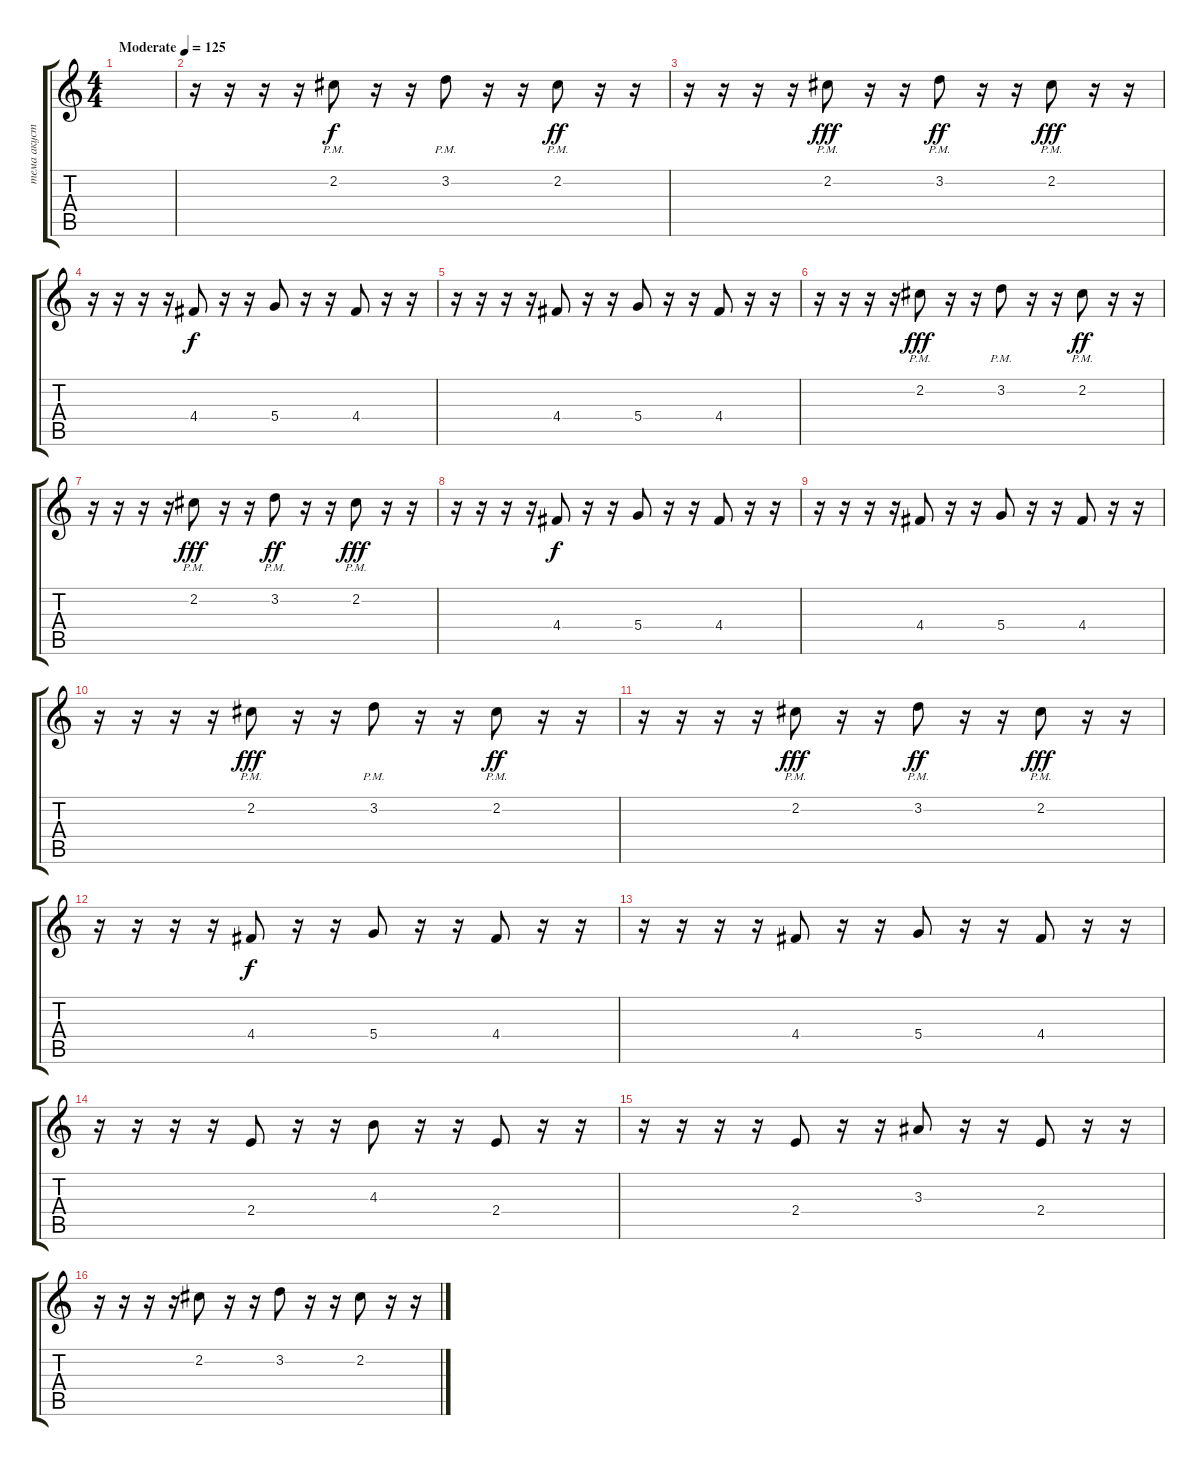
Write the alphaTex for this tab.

\track ("тема акустика" "тема акуст") {instrument electricguitarclean}
\staff {score tabs}
\tuning (E4 B3 G3 D3 A2 E2) {hide}
\ts (4 4)
\tempo (125 "Moderate")
\clef g2
\ks c
|
r.16 r.16 r.16 r.16 2.2{pm}.8 r.16 r.16 3.2{pm}.8 r.16 r.16 2.2{pm}.8{dy ff} r.16 r.16 |
r.16 r.16 r.16 r.16 2.2{pm}.8{dy fff} r.16 r.16 3.2{pm}.8{dy ff} r.16 r.16 2.2{pm}.8{dy fff} r.16 r.16 |
r.16 r.16 r.16 r.16 4.4.8{dy f} r.16 r.16 5.4.8 r.16 r.16 4.4.8 r.16 r.16 |
r.16 r.16 r.16 r.16 4.4.8 r.16 r.16 5.4.8 r.16 r.16 4.4.8 r.16 r.16 |
r.16 r.16 r.16 r.16 2.2{pm}.8{dy fff} r.16 r.16 3.2{pm}.8 r.16 r.16 2.2{pm}.8{dy ff} r.16 r.16 |
r.16 r.16 r.16 r.16 2.2{pm}.8{dy fff} r.16 r.16 3.2{pm}.8{dy ff} r.16 r.16 2.2{pm}.8{dy fff} r.16 r.16 |
r.16 r.16 r.16 r.16 4.4.8{dy f} r.16 r.16 5.4.8 r.16 r.16 4.4.8 r.16 r.16 |
r.16 r.16 r.16 r.16 4.4.8 r.16 r.16 5.4.8 r.16 r.16 4.4.8 r.16 r.16 |
r.16 r.16 r.16 r.16 2.2{pm}.8{dy fff} r.16 r.16 3.2{pm}.8 r.16 r.16 2.2{pm}.8{dy ff} r.16 r.16 |
r.16 r.16 r.16 r.16 2.2{pm}.8{dy fff} r.16 r.16 3.2{pm}.8{dy ff} r.16 r.16 2.2{pm}.8{dy fff} r.16 r.16 |
r.16 r.16 r.16 r.16 4.4.8{dy f} r.16 r.16 5.4.8 r.16 r.16 4.4.8 r.16 r.16 |
r.16 r.16 r.16 r.16 4.4.8 r.16 r.16 5.4.8 r.16 r.16 4.4.8 r.16 r.16 |
r.16 r.16 r.16 r.16 2.4.8 r.16 r.16 4.3.8 r.16 r.16 2.4.8 r.16 r.16 |
r.16 r.16 r.16 r.16 2.4.8 r.16 r.16 3.3.8 r.16 r.16 2.4.8 r.16 r.16 |
r.16 r.16 r.16 r.16 2.2.8 r.16 r.16 3.2.8 r.16 r.16 2.2.8 r.16 r.16
